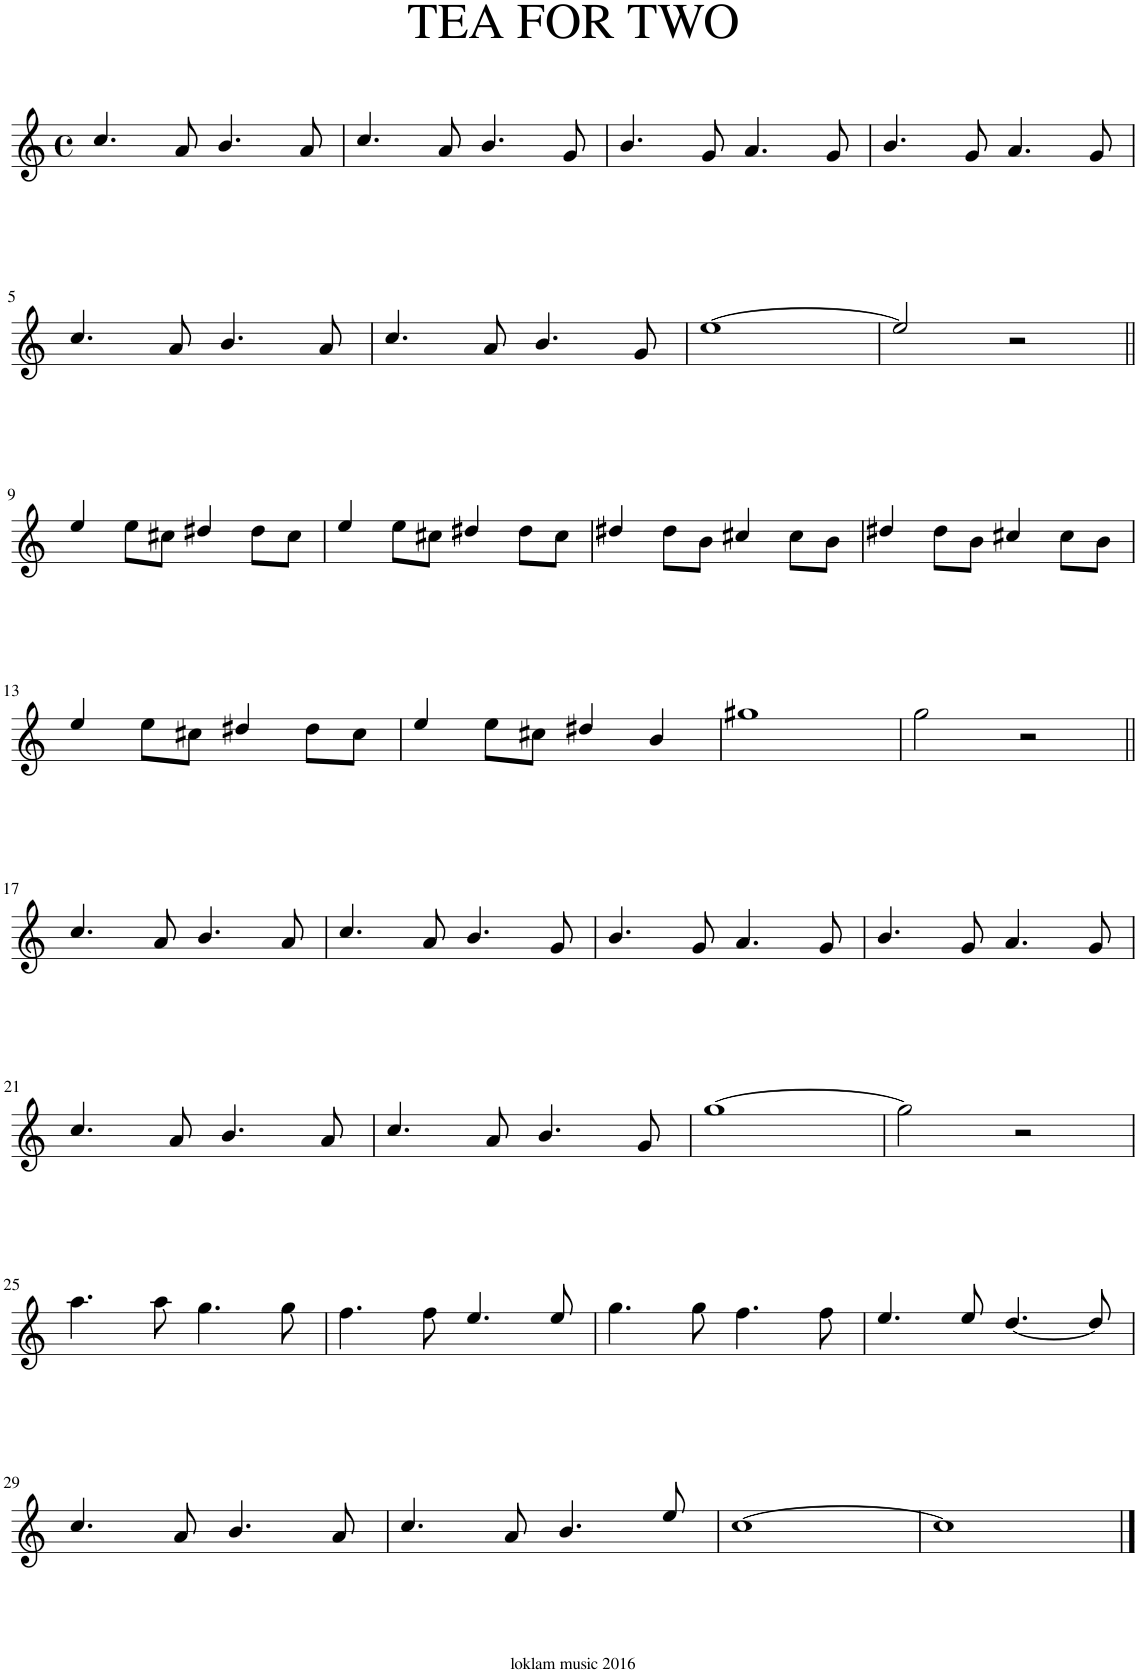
**kern
*part1
*staff1
*I"Harmonica
*I'Hmca
*clefG2
*k[]
*M4/4
*met(c)
=1
4.cc/
8a/
4.b/
8a/
=2
4.cc/
8a/
4.b/
8g/
=3
4.b/
8g/
4.a/
8g/
=4
4.b/
8g/
4.a/
8g/
!!LO:LB:g=z
=5
4.cc/
8a/
4.b/
8a/
=6
4.cc/
8a/
4.b/
8g/
=7
[1ee
=8
2ee/]
2r
!!LO:LB:g=z
=9||
4ee/
8ee\L
8cc#X\J
4dd#X/
8dd#\L
8cc#\J
=10
4ee/
8ee\L
8cc#X\J
4dd#X/
8dd#\L
8cc#\J
=11
4dd#X/
8dd#\L
8b\J
4cc#X/
8cc#\L
8b\J
=12
4dd#X/
8dd#\L
8b\J
4cc#X/
8cc#\L
8b\J
!!LO:LB:g=z
=13
4ee/
8ee\L
8cc#X\J
4dd#X/
8dd#\L
8cc#\J
=14
4ee/
8ee\L
8cc#X\J
4dd#X/
4b/
=15
1gg#X
=16
2gg\
2r
!!LO:LB:g=z
=17||
4.cc/
8a/
4.b/
8a/
=18
4.cc/
8a/
4.b/
8g/
=19
4.b/
8g/
4.a/
8g/
=20
4.b/
8g/
4.a/
8g/
!!LO:LB:g=z
=21
4.cc/
8a/
4.b/
8a/
=22
4.cc/
8a/
4.b/
8g/
=23
[1gg
=24
2gg\]
2r
!!LO:LB:g=z
=25
4.aa\
8aa\
4.gg\
8gg\
=26
4.ff\
8ff\
4.ee/
8ee/
=27
4.gg\
8gg\
4.ff\
8ff\
=28
4.ee/
8ee/
[4.dd/
8dd/]
!!LO:LB:g=z
=29
4.cc/
8a/
4.b/
8a/
=30
4.cc/
8a/
4.b/
8ee/
=31
[1cc
=32
1cc]
==
*-
